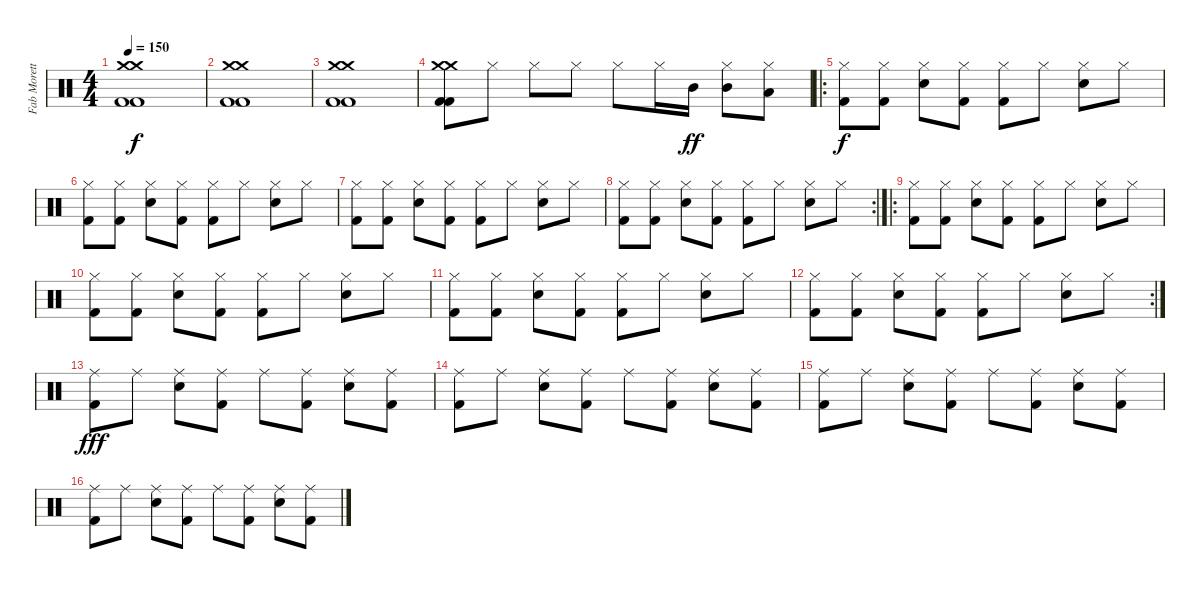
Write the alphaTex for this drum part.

\track ("Fab Moretti" "Fab Morett") {instrument percussion}
\staff {score}
\articulation defaults
\ts (4 4)
\tempo 150
\clef neutral
\ks c
("Crash medium (hit)" "Crash medium (hit)" "Kick (hit) 2" "Kick (hit) 2").1{dy f} |
("Crash medium (hit)" "Crash medium (hit)" "Kick (hit) 2" "Kick (hit) 2").1 |
("Crash medium (hit)" "Crash medium (hit)" "Kick (hit) 2" "Kick (hit) 2").1 |
("Crash medium (hit)" "Crash medium (hit)" "Kick (hit) 2" "Kick (hit) 2").8 "Hi-Hat (closed)".8 "Hi-Hat (closed)".8 "Hi-Hat (closed)".8 "Hi-Hat (closed)".8 "Hi-Hat (closed)".16 "Mid Tom (hit)".16{dy ff} ("Hi-Hat (closed)" "Mid Tom (hit)").8 ("Hi-Hat (closed)" "Low Tom (hit)").8 |
\ro
("Hi-Hat (closed)" "Kick (hit) 2").8{dy f} ("Hi-Hat (closed)" "Kick (hit) 2").8 ("Hi-Hat (closed)" "Electric Snare (hit)").8 ("Hi-Hat (closed)" "Kick (hit) 2").8 ("Hi-Hat (closed)" "Kick (hit) 2").8 "Hi-Hat (closed)".8 ("Hi-Hat (closed)" "Electric Snare (hit)").8 "Hi-Hat (closed)".8 |
("Hi-Hat (closed)" "Kick (hit) 2").8 ("Hi-Hat (closed)" "Kick (hit) 2").8 ("Hi-Hat (closed)" "Electric Snare (hit)").8 ("Hi-Hat (closed)" "Kick (hit) 2").8 ("Hi-Hat (closed)" "Kick (hit) 2").8 "Hi-Hat (closed)".8 ("Hi-Hat (closed)" "Electric Snare (hit)").8 "Hi-Hat (closed)".8 |
("Hi-Hat (closed)" "Kick (hit) 2").8 ("Hi-Hat (closed)" "Kick (hit) 2").8 ("Hi-Hat (closed)" "Electric Snare (hit)").8 ("Hi-Hat (closed)" "Kick (hit) 2").8 ("Hi-Hat (closed)" "Kick (hit) 2").8 "Hi-Hat (closed)".8 ("Hi-Hat (closed)" "Electric Snare (hit)").8 "Hi-Hat (closed)".8 |
\rc 2
("Hi-Hat (closed)" "Kick (hit) 2").8 ("Hi-Hat (closed)" "Kick (hit) 2").8 ("Hi-Hat (closed)" "Electric Snare (hit)").8 ("Hi-Hat (closed)" "Kick (hit) 2").8 ("Hi-Hat (closed)" "Kick (hit) 2").8 "Hi-Hat (closed)".8 ("Hi-Hat (closed)" "Electric Snare (hit)").8 "Hi-Hat (closed)".8 |
\ro
("Hi-Hat (closed)" "Kick (hit) 2").8 ("Hi-Hat (closed)" "Kick (hit) 2").8 ("Hi-Hat (closed)" "Electric Snare (hit)").8 ("Hi-Hat (closed)" "Kick (hit) 2").8 ("Hi-Hat (closed)" "Kick (hit) 2").8 "Hi-Hat (closed)".8 ("Hi-Hat (closed)" "Electric Snare (hit)").8 "Hi-Hat (closed)".8 |
("Hi-Hat (closed)" "Kick (hit) 2").8 ("Hi-Hat (closed)" "Kick (hit) 2").8 ("Hi-Hat (closed)" "Electric Snare (hit)").8 ("Hi-Hat (closed)" "Kick (hit) 2").8 ("Hi-Hat (closed)" "Kick (hit) 2").8 "Hi-Hat (closed)".8 ("Hi-Hat (closed)" "Electric Snare (hit)").8 "Hi-Hat (closed)".8 |
("Hi-Hat (closed)" "Kick (hit) 2").8 ("Hi-Hat (closed)" "Kick (hit) 2").8 ("Hi-Hat (closed)" "Electric Snare (hit)").8 ("Hi-Hat (closed)" "Kick (hit) 2").8 ("Hi-Hat (closed)" "Kick (hit) 2").8 "Hi-Hat (closed)".8 ("Hi-Hat (closed)" "Electric Snare (hit)").8 "Hi-Hat (closed)".8 |
\rc 2
("Hi-Hat (closed)" "Kick (hit) 2").8 ("Hi-Hat (closed)" "Kick (hit) 2").8 ("Hi-Hat (closed)" "Electric Snare (hit)").8 ("Hi-Hat (closed)" "Kick (hit) 2").8 ("Hi-Hat (closed)" "Kick (hit) 2").8 "Hi-Hat (closed)".8 ("Hi-Hat (closed)" "Electric Snare (hit)").8 "Hi-Hat (closed)".8 |
("Ride (middle)" "Kick (hit) 2").8{dy fff balance 16} "Ride (middle)".8 ("Ride (middle)" "Electric Snare (hit)").8 ("Ride (middle)" "Kick (hit) 2").8 "Ride (middle)".8 ("Ride (middle)" "Kick (hit) 2").8 ("Ride (middle)" "Electric Snare (hit)").8 ("Ride (middle)" "Kick (hit) 2").8 |
("Ride (middle)" "Kick (hit) 2").8 "Ride (middle)".8 ("Ride (middle)" "Electric Snare (hit)").8 ("Ride (middle)" "Kick (hit) 2").8 "Ride (middle)".8 ("Ride (middle)" "Kick (hit) 2").8 ("Ride (middle)" "Electric Snare (hit)").8 ("Ride (middle)" "Kick (hit) 2").8 |
("Ride (middle)" "Kick (hit) 2").8 "Ride (middle)".8 ("Ride (middle)" "Electric Snare (hit)").8 ("Ride (middle)" "Kick (hit) 2").8 "Ride (middle)".8 ("Ride (middle)" "Kick (hit) 2").8 ("Ride (middle)" "Electric Snare (hit)").8 ("Ride (middle)" "Kick (hit) 2").8 |
("Ride (middle)" "Kick (hit) 2").8 "Ride (middle)".8 ("Ride (middle)" "Electric Snare (hit)").8 ("Ride (middle)" "Kick (hit) 2").8 "Ride (middle)".8 ("Ride (middle)" "Kick (hit) 2").8 ("Ride (middle)" "Electric Snare (hit)").8 ("Ride (middle)" "Kick (hit) 2").8
